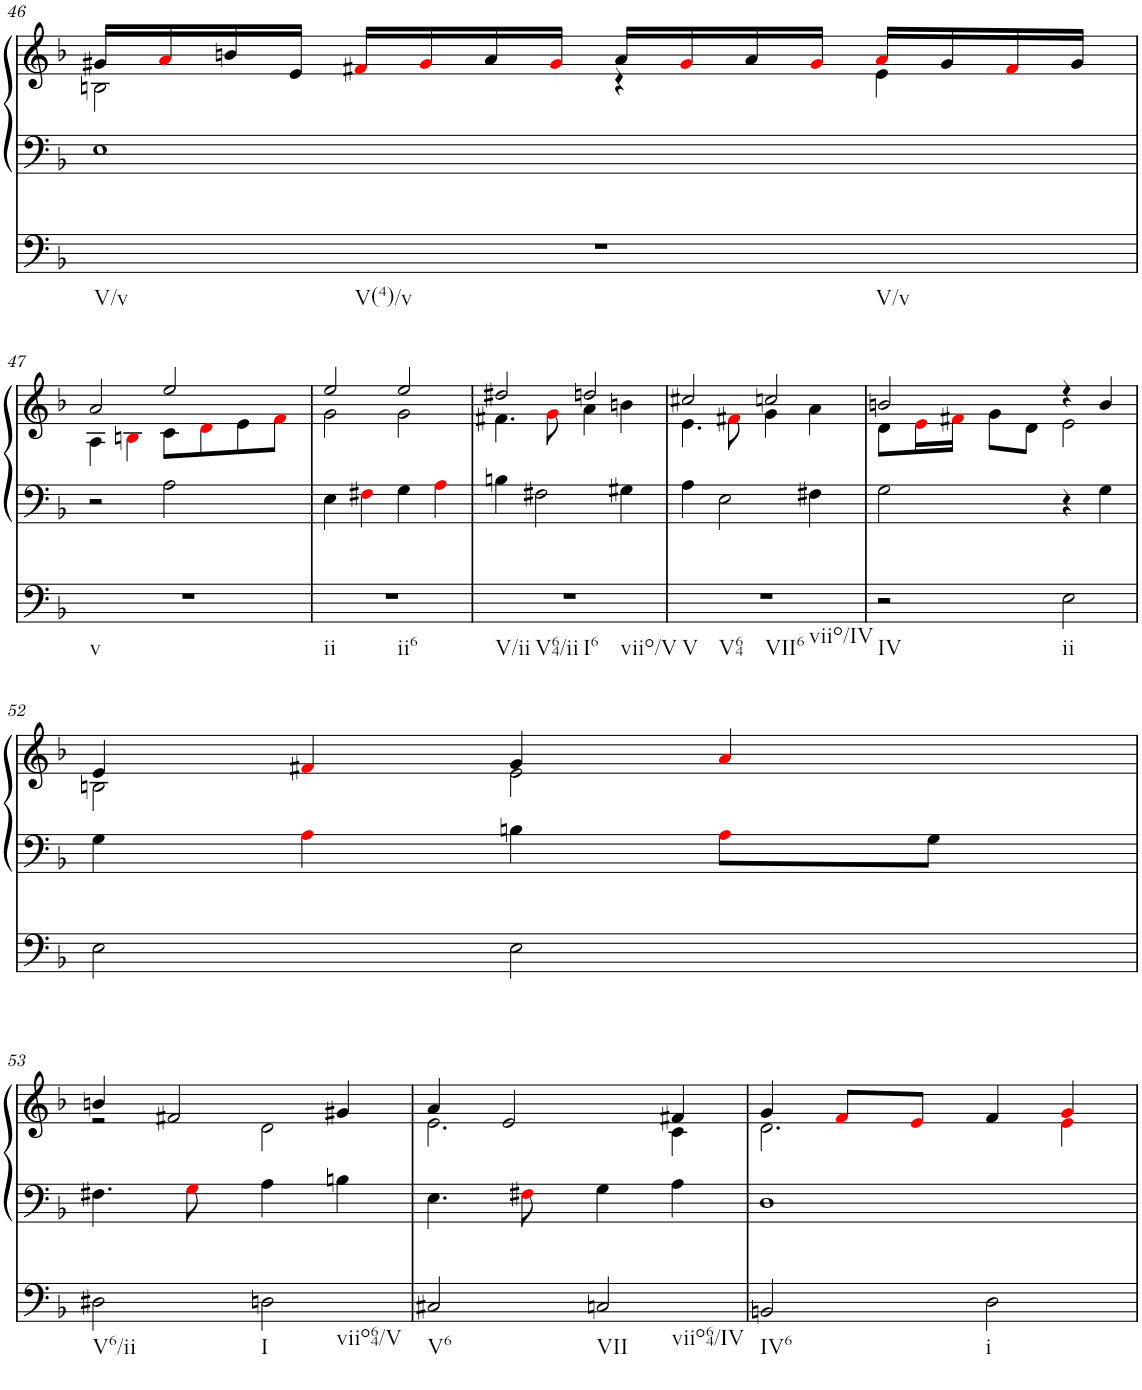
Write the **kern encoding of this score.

**kern	**kern	**kern
*part2	*part1	*part1
*staff3	*staff2	*staff1
*I"Pedal	*I"linke Hand	*
!!LO:PB:g=z
*clefF4	*clefF4	*clefG2
*k[b-]	*k[b-]	*k[b-]
*M4/4	*M4/4	*M4/4
=46	=46	=46
*	*	*^
!LO:TX:b:t=V/v	!	!	!
!LO:TX:b:t=V(4)/v	!	!	!
!LO:TX:b:t=V/v	!	!	!
1r	1E	16g#X/LL	2Bn\
.	.	16ai/	.
.	.	16bn/	.
.	.	16e/JJ	.
.	.	16f#Xi/LL	.
.	.	16g#i/	.
.	.	16a/	.
.	.	16g#i/JJ	.
.	.	16a/LL	4r
.	.	16g#i/	.
.	.	16a/	.
.	.	16g#i/JJ	.
.	.	16ai/LL	4e\
.	.	16g#/	.
.	.	16f#i/	.
.	.	16g#/JJ	.
!!LO:LB:g=z	!!
=47	=47	=47	=47
!LO:TX:b:t=v	!	!	!
1r	2r	2a/	4A\
.	.	.	4Bni\
.	2A\	2ee/	8c\L
.	.	.	8di\
.	.	.	8e\
.	.	.	8fi\J
=48	=48	=48	=48
!LO:TX:b:t=ii	!	!	!
!LO:TX:b:t=ii6	!	!	!
1r	4E\	2ee/	2g\
.	4F#Xi\	.	.
.	4G\	2ee/	2g\
.	4Ai\	.	.
=49	=49	=49	=49
!LO:TX:b:t=V/ii	!	!	!
!LO:TX:b:t=V64/ii	!	!	!
!LO:TX:b:t=I6	!	!	!
!LO:TX:b:t=viio/V	!	!	!
1r	4Bn\	2dd#X/	4.f#X\
.	2F#X\	.	.
.	.	.	8gi\
.	.	2ddn/	4a\
.	4G#X\	.	4bn\
=50	=50	=50	=50
!LO:TX:b:t=V	!	!	!
!LO:TX:b:t=V64	!	!	!
!LO:TX:b:t=VII6	!	!	!
!LO:TX:b:t=viio/IV	!	!	!
1r	4A\	2cc#X/	4.e\
.	2E\	.	.
.	.	.	8f#Xi\
.	.	2ccn/	4g\
.	4F#X\	.	4a\
=51	=51	=51	=51
!LO:TX:b:t=IV	!	!	!
2r	2G\	2bn/	8d\L
.	.	.	16ei\L
.	.	.	16f#Xi\JJ
.	.	.	8g\L
.	.	.	8d\J
!LO:TX:b:t=ii	!	!	!
2E\	4r	4r	2e\
.	4G\	4b/	.
!!LO:LB:g=z	!!
=52	=52	=52	=52
2E\	4G\	4e/	2Bn\
.	4Ai\	4f#Xi/	.
2E\	4Bn\	4g/	2e\
.	8Ai\L	4ai/	.
.	8G\J	.	.
!!LO:LB:g=z	!!
=53	=53	=53	=53
!LO:TX:b:t=V6/ii	!	!	!
2D#X\	4.F#X\	4bn/	2r
.	.	2f#X/	.
.	8Gi\	.	.
!LO:TX:b:t=I	!	!	!
!LO:TX:b:t=viio64/V	!	!	!
2Dn\	4A\	.	2d\
.	4Bn\	4g#X/	.
=54	=54	=54	=54
!LO:TX:b:t=V6	!	!	!
2C#X/	4.E\	4a/	2.e\
.	.	2e/	.
.	8F#Xi\	.	.
!LO:TX:b:t=VII	!	!	!
!LO:TX:b:t=viio64/IV	!	!	!
2Cn/	4G\	.	.
.	4A\	4f#X/	4c\
=55	=55	=55	=55
!LO:TX:b:t=IV6	!	!	!
2BBn/	1D	4g/	2.d\
.	.	8fi/L	.
.	.	8ei/J	.
!LO:TX:b:t=i	!	!	!
2D\	.	4f/	.
.	.	4gi/	4ei\
*	*	*v	*v
=	=	=
*-	*-	*-
